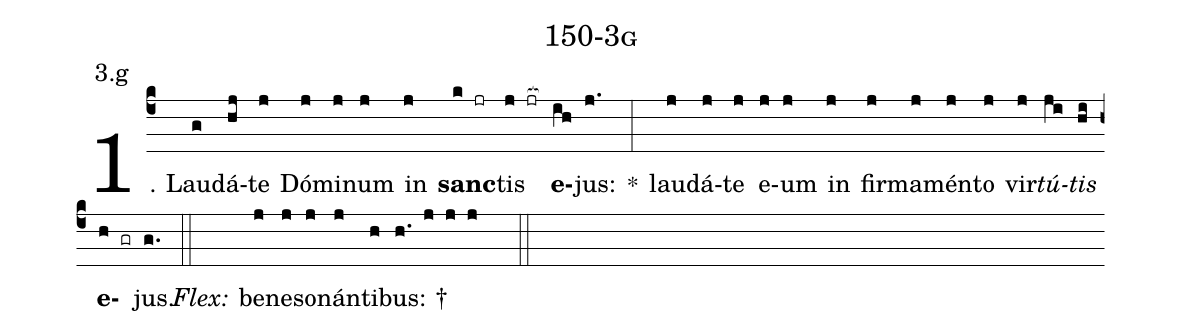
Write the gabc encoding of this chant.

name: 150-3g;
annotation: 3.g;
%%
(c4)1. Lau(g)dá(hj)te(j) Dó(j)mi(j)num(j) in(j) <b>sanc</b>(k jr)tis(j jr[ocb:1{]) <b>e</b>(ih[ocb:0}])jus:(j.) *(:) lau(j)dá(j)te(j) e(j)um(j) in(j) fir(j)ma(j)mén(j)to(j) vir(j)<i>tú</i>(ji)<i>tis</i>(hi) <b>e</b>(h gr)jus.(g.) (::)
<i>Flex:</i>()  be(j)ne(j)so(j)nán(j)ti(h)bus: †(h. j j j  ::)
